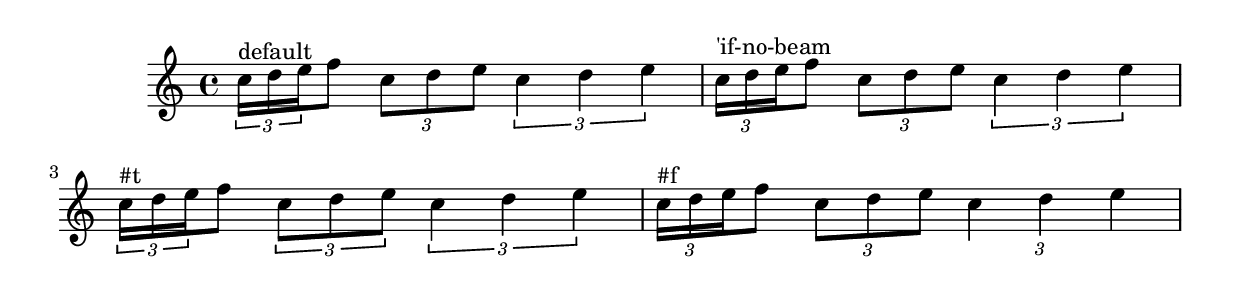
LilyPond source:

%% Do not edit this file; it is auto-generated from LSR http://lsr.dsi.unimi.it
%% This file is in the public domain.
\version "2.12.0"

\header {
  lsrtags = "rhythms, tweaks-and-overrides"

  texidoc = "
The default behavior of tuplet-bracket visibility is to print a bracket
unless there is a beam of the same length as the tuplet. To control the
visibility of tuplet brackets, set the property
@code{'bracket-visibility} to either @code{#t} (always print a
bracket), @code{#f} (never print a bracket) or @code{#'if-no-beam}
(only print a bracket if there is no beam). 

"
  doctitle = "Controlling tuplet bracket visibility"
} % begin verbatim

music = \relative c'' {
  \times 2/3 { c16[ d e } f8]
  \times 2/3 { c8 d e }
  \times 2/3 { c4 d e }
}

\new Voice {
  \relative c' {
    << \music s4^"default" >>
    \override TupletBracket #'bracket-visibility = #'if-no-beam
    << \music s4^"'if-no-beam" >>
    \override TupletBracket #'bracket-visibility = ##t
    << \music s4^"#t" >>
    \override TupletBracket #'bracket-visibility = ##f
    << \music s4^"#f" >>
  }
} 

